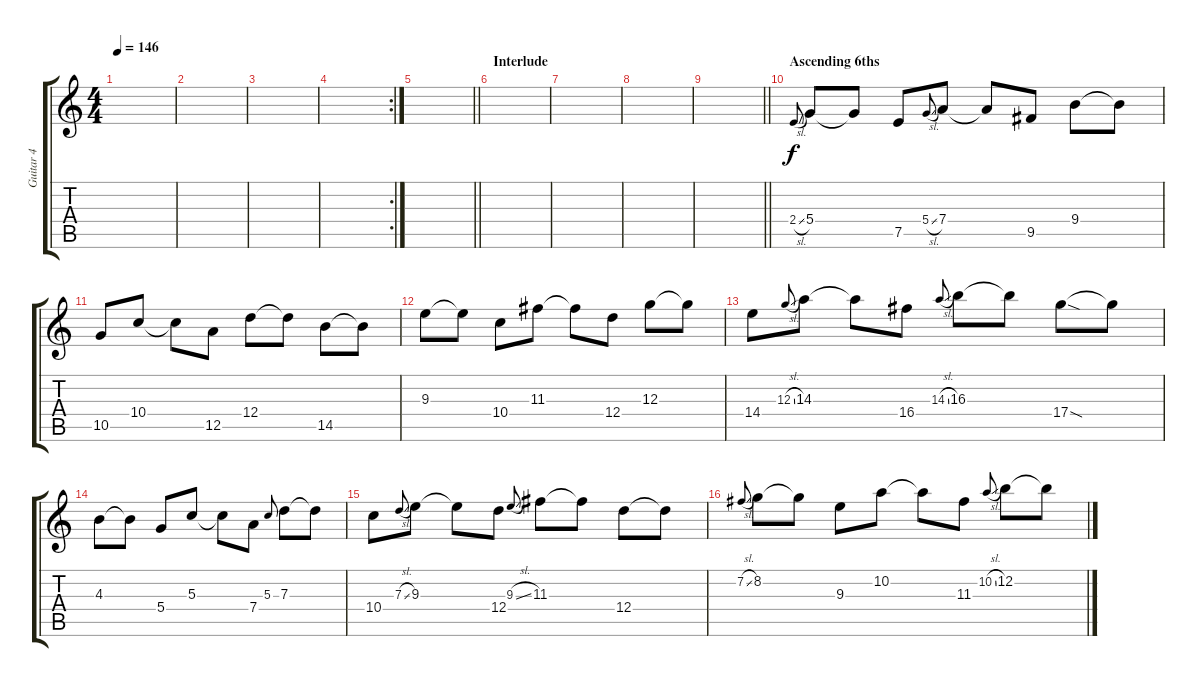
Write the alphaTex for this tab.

\track ("Guitar 4" "Guitar 4") {instrument overdrivenguitar}
\staff {score tabs}
\tuning (E4 B3 G3 D3 A2 E2) {hide}
\ts (4 4)
\tempo 146
\clef g2
\ks c
|
|
|
\rc 2
|
\barLineRight lightlight
|
\section ("" "Interlude")
|
|
|
\barLineRight lightlight
|
\section ("" "Ascending 6ths")
2.4{sl}.8{gr onbeat} 5.4.8 5.4{t}.8 7.5.8 5.4{sl}.8{gr onbeat} 7.4.8 7.4{t}.8 9.5.8 9.4.8 9.4{t}.8 |
10.5.8 10.4.8 10.4{t}.8 12.5.8 12.4.8 12.4{t}.8 14.5.8 14.5{t}.8 |
9.3.8 9.3{t}.8 10.4.8 11.3.8 11.3{t}.8 12.4.8 12.3.8 12.3{t}.8 |
14.4.8 12.3{sl}.8{gr onbeat} 14.3.8 14.3{t}.8 16.4.8 14.3{sl}.8{gr onbeat} 16.3.8 16.3{t}.8 17.4{sod}.8 17.4{t}.8 |
4.3.8 4.3{t}.8 5.4.8 5.3.8 5.3{t}.8 7.4.8 5.3.8{gr onbeat} 7.3.8 7.3{t}.8 |
10.4.8 7.3{sl}.8{gr onbeat} 9.3.8 9.3{t}.8 12.4.8 9.3{sl}.8{gr onbeat} 11.3.8 11.3{t}.8 12.4.8 12.4{t}.8 |
7.2{sl}.8{gr onbeat} 8.2.8 8.2{t}.8 9.3.8 10.2.8 10.2{t}.8 11.3.8 10.2{sl}.8{gr onbeat} 12.2.8 12.2{t}.8
